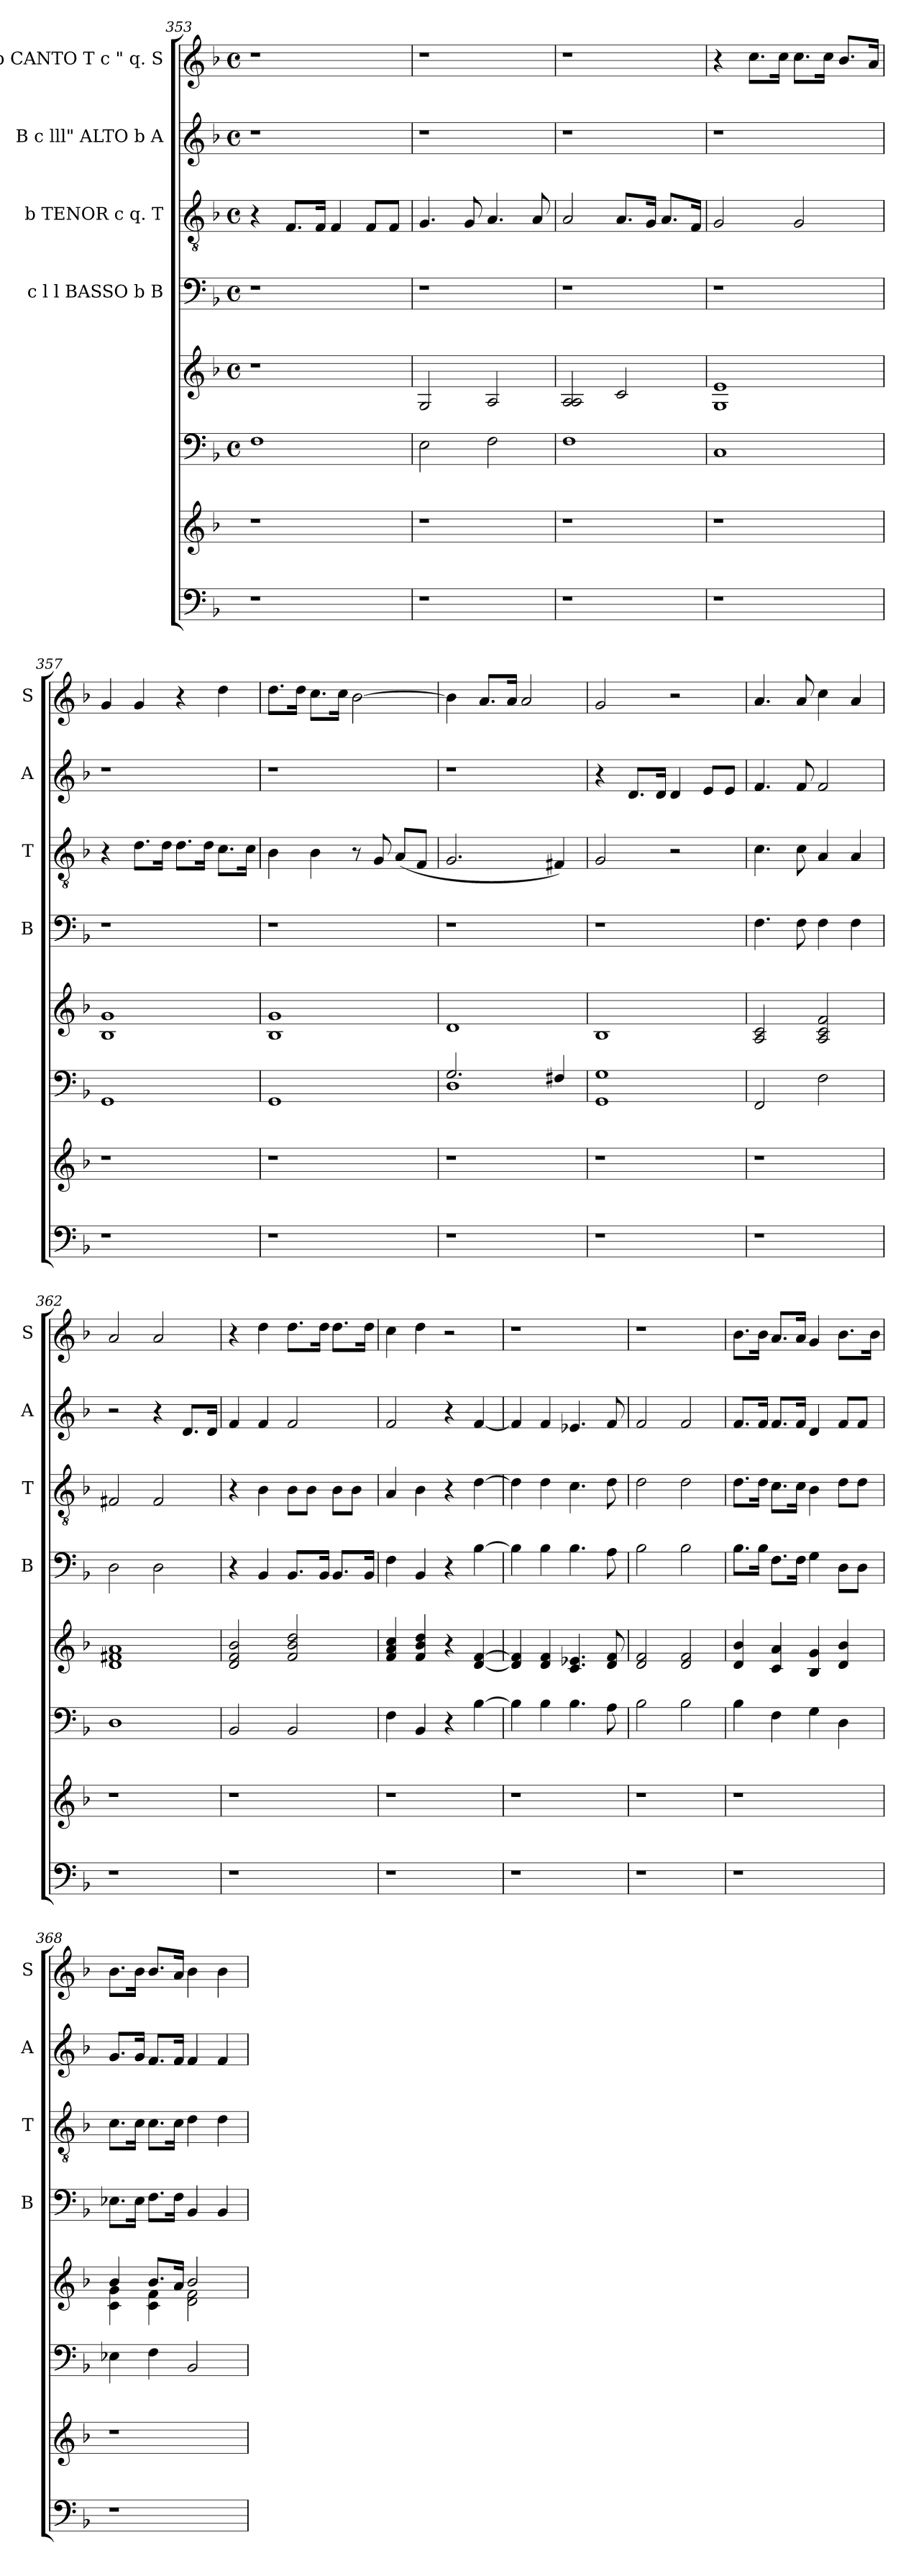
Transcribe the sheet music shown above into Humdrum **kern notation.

**kern	**kern	**kern	**kern	**kern	**kern	**kern	**kern
*part7	*part7	*part6	*part5	*part4	*part3	*part2	*part1
*staff8	*staff7	*staff6	*staff5	*staff4	*staff3	*staff2	*staff1
*	*	*	*	*I"c l l BASSO b B	*I"b TENOR c q. T	*I"B c lll" ALTO b A	*I"b CANTO T c " q. S
*	*	*	*	*I'B	*I'T	*I'A	*I'S
*clefF4	*clefG2	*clefF4	*clefG2	*clefF4	*clefGv2	*clefG2	*clefG2
*k[b-]	*k[b-]	*k[b-]	*k[b-]	*k[b-]	*k[b-]	*k[b-]	*k[b-]
*F:	*F:	*F:	*F:	*F:	*F:	*F:	*F:
*	*	*M4/4	*M4/4	*M4/4	*M4/4	*M4/4	*M4/4
*	*	*met(c)	*met(c)	*met(c)	*met(c)	*met(c)	*met(c)
=353	=353	=353	=353	=353	=353	=353	=353
1r	1r	1F	1r	1r	4r	1r	1r
.	.	.	.	.	8.F/L	.	.
.	.	.	.	.	16F/Jk	.	.
.	.	.	.	.	4F/	.	.
.	.	.	.	.	8F/L	.	.
.	.	.	.	.	8F/J	.	.
!!LO:PB:g=z
=354	=354	=354	=354	=354	=354	=354	=354
1r	1r	2E\	2G/	1r	4.G/	1r	1r
.	.	.	.	.	8G/	.	.
.	.	2F\	2A/	.	4.A/	.	.
.	.	.	.	.	8A/	.	.
=355	=355	=355	=355	=355	=355	=355	=355
1r	1r	1F	2A/ 2A/	1r	2A/	1r	1r
.	.	.	2c/	.	8.A/L	.	.
.	.	.	.	.	16G/Jk	.	.
.	.	.	.	.	8.A/L	.	.
.	.	.	.	.	16F/Jk	.	.
=356	=356	=356	=356	=356	=356	=356	=356
1r	1r	1C	1G 1e	1r	2G/	1r	4r
.	.	.	.	.	.	.	8.cc\L
.	.	.	.	.	.	.	16cc\Jk
.	.	.	.	.	2G/	.	8.cc\L
.	.	.	.	.	.	.	16cc\Jk
.	.	.	.	.	.	.	8.b-/L
.	.	.	.	.	.	.	16a/Jk
=357	=357	=357	=357	=357	=357	=357	=357
1r	1r	1GG	1B- 1g	1r	4r	1r	4g/
.	.	.	.	.	8.d\L	.	4g/
.	.	.	.	.	16d\Jk	.	.
.	.	.	.	.	8.d\L	.	4r
.	.	.	.	.	16d\Jk	.	.
.	.	.	.	.	8.c\L	.	4dd\
.	.	.	.	.	16c\Jk	.	.
!!LO:LB:g=z
=358	=358	=358	=358	=358	=358	=358	=358
1r	1r	1GG	1B- 1g	1r	4B-\	1r	8.dd\L
.	.	.	.	.	.	.	16dd\Jk
.	.	.	.	.	4B-\	.	8.cc\L
.	.	.	.	.	.	.	16cc\Jk
.	.	.	.	.	8r	.	[>2b-\
.	.	.	.	.	8G/	.	.
.	.	.	.	.	(<8A/L	.	.
.	.	.	.	.	8F/J	.	.
=359	=359	=359	=359	=359	=359	=359	=359
*	*	*^	*	*	*	*	*
1r	1r	2.G/	1D	1d	1r	2.G/	1r	4b-\]
.	.	.	.	.	.	.	.	8.a/L
.	.	.	.	.	.	.	.	16a/Jk
.	.	.	.	.	.	.	.	2a/
.	.	4F#X/	.	.	.	4F#X/)	.	.
*	*	*v	*v	*	*	*	*	*
=360	=360	=360	=360	=360	=360	=360	=360
1r	1r	1GG 1G	1B-	1r	2G/	4r	2g/
.	.	.	.	.	.	8.d/L	.
.	.	.	.	.	.	16d/Jk	.
.	.	.	.	.	2r	4d/	2r
.	.	.	.	.	.	8e/L	.
.	.	.	.	.	.	8e/J	.
=361	=361	=361	=361	=361	=361	=361	=361
1r	1r	2FF/	2A/ 2c/	4.F\	4.c\	4.f/	4.a/
.	.	.	.	8F\	8c\	8f/	8a/
.	.	2F\	2A/ 2c/ 2f/	4F\	4A/	2f/	4cc\
.	.	.	.	4F\	4A/	.	4a/
!!LO:PB:g=z
=362	=362	=362	=362	=362	=362	=362	=362
1r	1r	1D	1d 1f#X 1a	2D\	2F#X/	2r	2a/
.	.	.	.	2D\	2F#/	4r	2a/
.	.	.	.	.	.	8.d/L	.
.	.	.	.	.	.	16d/Jk	.
=363	=363	=363	=363	=363	=363	=363	=363
1r	1r	2BB-/	2d/ 2f/ 2b-/	4r	4r	4f/	4r
.	.	.	.	4BB-/	4B-\	4f/	4dd\
.	.	2BB-/	2f/ 2b-/ 2dd/	8.BB-/L	8B-\L	2f/	8.dd\L
.	.	.	.	.	8B-\J	.	.
.	.	.	.	16BB-/Jk	.	.	16dd\Jk
.	.	.	.	8.BB-/L	8B-\L	.	8.dd\L
.	.	.	.	.	8B-\J	.	.
.	.	.	.	16BB-/Jk	.	.	16dd\Jk
=364	=364	=364	=364	=364	=364	=364	=364
1r	1r	4F\	4f/ 4a/ 4cc/	4F\	4A/	2f/	4cc\
.	.	4BB-/	4f/ 4b-/ 4dd/	4BB-/	4B-\	.	4dd\
.	.	4r	4r	4r	4r	4r	2r
.	.	[>4B-\	[<4d/ [>4f/	[>4B-\	[>4d\	[<4f/	.
=365	=365	=365	=365	=365	=365	=365	=365
1r	1r	4B-\]	4d/] 4f/]	4B-\]	4d\]	4f/]	1r
.	.	4B-\	4d/ 4f/	4B-\	4d\	4f/	.
.	.	4.B-\	4.c/ 4.e-X/	4.B-\	4.c\	4.e-X/	.
.	.	8A\	8d/ 8f/	8A\	8d\	8f/	.
!!LO:LB:g=z
=366	=366	=366	=366	=366	=366	=366	=366
1r	1r	2B-\	2d/ 2f/	2B-\	2d\	2f/	1r
.	.	2B-\	2d/ 2f/	2B-\	2d\	2f/	.
=367	=367	=367	=367	=367	=367	=367	=367
1r	1r	4B-\	4d/ 4b-/	8.B-\L	8.d\L	8.f/L	8.b-\L
.	.	.	.	16B-\Jk	16d\Jk	16f/Jk	16b-\Jk
.	.	4F\	4c/ 4a/	8.F\L	8.c\L	8.f/L	8.a/L
.	.	.	.	16F\Jk	16c\Jk	16f/Jk	16a/Jk
.	.	4G\	4B-/ 4g/	4G\	4B-\	4d/	4g/
.	.	4D\	4d/ 4b-/	8D\L	8d\L	8f/L	8.b-\L
.	.	.	.	8D\J	8d\J	8f/J	.
.	.	.	.	.	.	.	16b-\Jk
=368	=368	=368	=368	=368	=368	=368	=368
*	*	*	*^	*	*	*	*
1r	1r	4E-X\	4b-/	4c\ 4g\	8.E-X\L	8.c\L	8.g/L	8.b-\L
.	.	.	.	.	16E-\Jk	16c\Jk	16g/Jk	16b-\Jk
.	.	4F\	8.b-/L	4c\ 4f\	8.F\L	8.c\L	8.f/L	8.b-/L
.	.	.	16a/Jk	.	16F\Jk	16c\Jk	16f/Jk	16a/Jk
.	.	2BB-/	2b-/	2d\ 2f\	4BB-/	4d\	4f/	4b-\
.	.	.	.	.	4BB-/	4d\	4f/	4b-\
*	*	*	*v	*v	*	*	*	*
=	=	=	=	=	=	=	=
*-	*-	*-	*-	*-	*-	*-	*-
